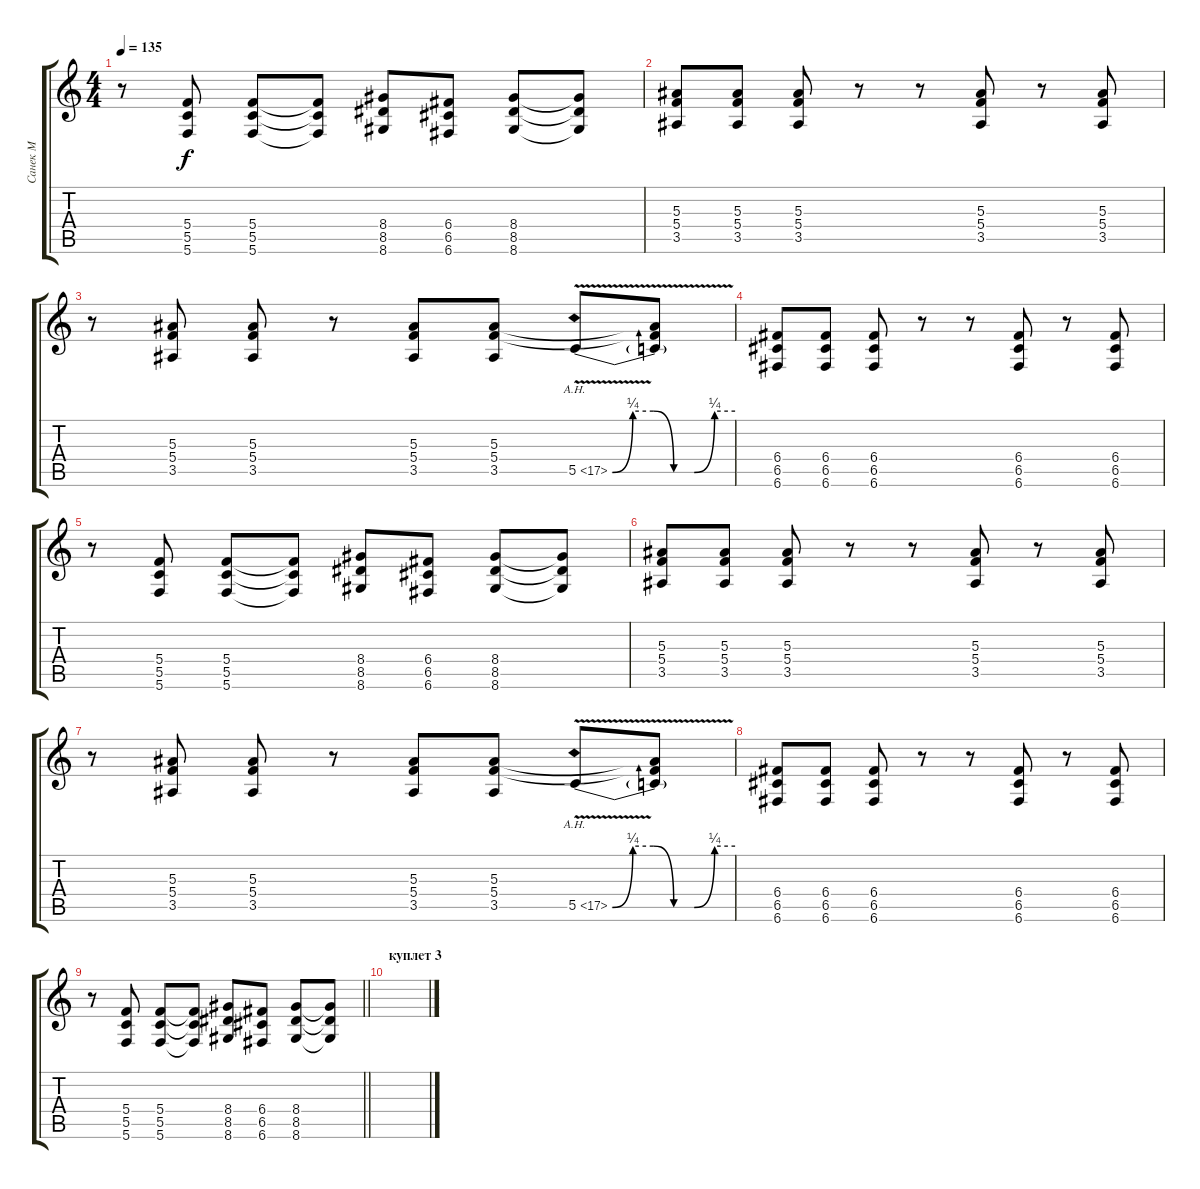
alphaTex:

\track ("Санек М" "Санек М") {instrument overdrivenguitar}
\staff {score tabs}
\tuning (D4 A3 F3 C3 G2 C2) {hide}
\ts (4 4)
\tempo 135
\clef g2
\ks c
r.8{dy f} (5.4 5.5 5.6).8 (5.4 5.5 5.6).8 (5.4{t} 5.5{t} 5.6{t}).8 (8.4 8.5 8.6).8 (6.4 6.5 6.6).8 (8.4 8.5 8.6).8 (8.4{t} 8.5{t} 8.6{t}).8 |
(5.3 5.4 3.5).8 (5.3 5.4 3.5).8 (5.3 5.4 3.5).8 r.8 r.8 (5.3 5.4 3.5).8 r.8 (5.3 5.4 3.5).8 |
r.8 (5.3 5.4 3.5).8 (5.3 5.4 3.5).8 r.8 (5.3 5.4 3.5).8 (5.3 5.4 3.5).8 5.5{be (custom 0 0 10 1 20 1 30 0 40 0 50 1 60 1) ah 12 v}.8 (5.3{t} 5.4{t} 5.5{t}).8 |
(6.4 6.5 6.6).8 (6.4 6.5 6.6).8 (6.4 6.5 6.6).8 r.8 r.8 (6.4 6.5 6.6).8 r.8 (6.4 6.5 6.6).8 |
r.8 (5.4 5.5 5.6).8 (5.4 5.5 5.6).8 (5.4{t} 5.5{t} 5.6{t}).8 (8.4 8.5 8.6).8 (6.4 6.5 6.6).8 (8.4 8.5 8.6).8 (8.4{t} 8.5{t} 8.6{t}).8 |
(5.3 5.4 3.5).8 (5.3 5.4 3.5).8 (5.3 5.4 3.5).8 r.8 r.8 (5.3 5.4 3.5).8 r.8 (5.3 5.4 3.5).8 |
r.8 (5.3 5.4 3.5).8 (5.3 5.4 3.5).8 r.8 (5.3 5.4 3.5).8 (5.3 5.4 3.5).8 5.5{be (custom 0 0 10 1 20 1 30 0 40 0 50 1 60 1) ah 12 v}.8 (5.3{t} 5.4{t} 5.5{t}).8 |
(6.4 6.5 6.6).8 (6.4 6.5 6.6).8 (6.4 6.5 6.6).8 r.8 r.8 (6.4 6.5 6.6).8 r.8 (6.4 6.5 6.6).8 |
\barLineRight lightlight
r.8 (5.4 5.5 5.6).8 (5.4 5.5 5.6).8 (5.4{t} 5.5{t} 5.6{t}).8 (8.4 8.5 8.6).8 (6.4 6.5 6.6).8 (8.4 8.5 8.6).8 (8.4{t} 8.5{t} 8.6{t}).8 |
\section ("" "куплет 3")
